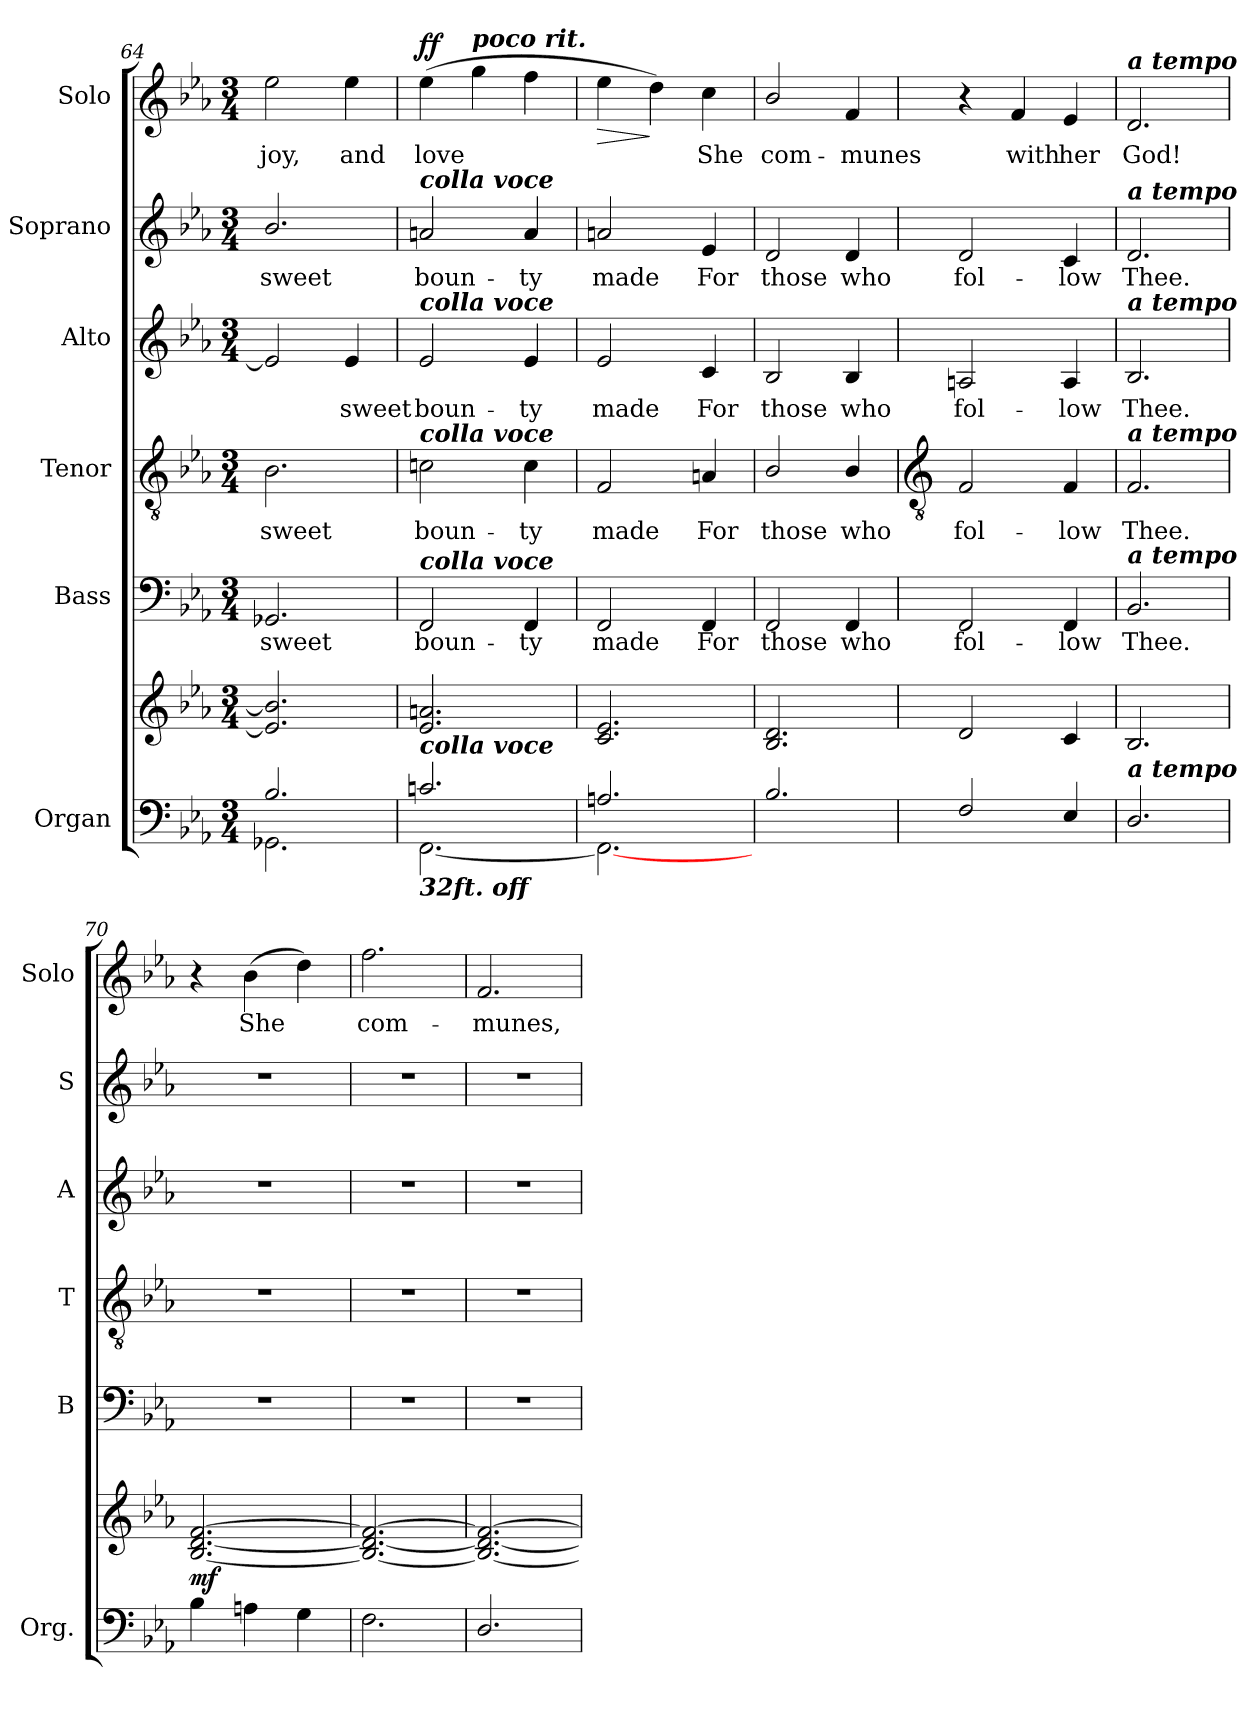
**kern	**kern	**dynam	**kern	**text	**kern	**text	**kern	**text	**kern	**text	**kern	**text	**dynam
*part6	*part6	*part6	*part5	*part5	*part4	*part4	*part3	*part3	*part2	*part2	*part1	*part1	*part1
*staff7	*staff6	*staff6/7	*staff5	*staff5	*staff4	*staff4	*staff3	*staff3	*staff2	*staff2	*staff1	*staff1	*staff1
*I"Organ	*	*	*I"Bass	*	*I"Tenor	*	*I"Alto	*	*I"Soprano	*	*I"Solo	*	*
*I'Org.	*	*	*I'B	*	*I'T	*	*I'A	*	*I'S	*	*I'Solo	*	*
*clefF4	*clefG2	*	*clefF4	*	*clefGv2	*	*clefG2	*	*clefG2	*	*clefG2	*	*
*k[b-e-a-]	*k[b-e-a-]	*	*k[b-e-a-]	*	*k[b-e-a-]	*	*k[b-e-a-]	*	*k[b-e-a-]	*	*k[b-e-a-]	*	*
*E-:	*E-:	*	*E-:	*	*E-:	*	*E-:	*	*E-:	*	*E-:	*	*
*M3/4	*M3/4	*	*M3/4	*	*M3/4	*	*M3/4	*	*M3/4	*	*M3/4	*	*
=64	=64	=64	=64	=64	=64	=64	=64	=64	=64	=64	=64	=64	=64
*^	*	*	*	*	*	*	*	*	*	*	*	*	*
!	!	!	!	!	!LO:LY:b	!	!LO:LY:b	!	!	!	!LO:LY:b	!	!LO:LY:b	!
2.B-/	2.GG-X\	2.e-] 2.b-]	.	2.GG-X	sweet	2.B-	sweet	2e-]	.	2.b-/	sweet	2ee-	joy,	.
!	!	!	!	!	!	!	!	!	!LO:LY:b	!	!	!	!LO:LY:b	!
.	.	.	.	.	.	.	.	4e-	sweet	.	.	4ee-	and	.
=65	=65	=65	=65	=65	=65	=65	=65	=65	=65	=65	=65	=65	=65	=65
!	!	!	!	!	!	!	!	!	!	!LO:TX:a:Bi:t=colla voce	!	!	!	!
!	!	!	!	!	!	!	!	!LO:TX:a:Bi:t=colla voce	!	!	!	!	!	!
!	!	!	!	!	!	!LO:TX:a:Bi:t=colla voce	!	!	!	!	!	!	!	!
!	!	!	!	!LO:TX:a:Bi:t=colla voce	!	!	!	!	!	!	!	!	!	!
!LO:TX:a:Bi:t=colla voce	!	!	!	!	!	!	!	!	!	!	!	!	!	!
!LO:TX:b:Bi:t=32ft. off	!	!	!	!	!	!	!	!	!	!	!	!	!	!
!	!	!	!	!	!LO:LY:b	!	!LO:LY:b	!	!LO:LY:b	!	!LO:LY:b	!	!LO:LY:b	!LO:DY:b
2.cn/	[2.FF\	2.e- 2.an	.	2FF	boun-	2cn	boun-	2e-	boun-	2an	boun-	(>4ee-	love	ff
!	!	!	!	!	!	!	!	!	!	!	!	!LO:TX:a:Bi:t=poco rit.	!	!
.	.	.	.	.	.	.	.	.	.	.	.	4gg	.	.
!	!	!	!	!	!LO:LY:b	!	!LO:LY:b	!	!LO:LY:b	!	!LO:LY:b	!	!	!
.	.	.	.	4FF	-ty	4c	-ty	4e-	-ty	4a	-ty	4ff	.	.
=66	=66	=66	=66	=66	=66	=66	=66	=66	=66	=66	=66	=66	=66	=66
!	!	!	!	!	!LO:LY:b	!	!LO:LY:b	!	!LO:LY:b	!	!LO:LY:b	!	!	!LO:HP:b
2.An/	2.FF\_	2.c 2.e-	.	2FF	made	2F	made	2e-	made	2an	made	4ee-	.	>
.	.	.	.	.	.	.	.	.	.	.	.	4dd)	.	]
!	!	!	!	!	!LO:LY:b	!	!LO:LY:b	!	!LO:LY:b	!	!LO:LY:b	!	!LO:LY:b	!
.	.	.	.	4FF	For	4An	For	4c	For	4e-	For	4cc	She	.
=67	=67	=67	=67	=67	=67	=67	=67	=67	=67	=67	=67	=67	=67	=67
!	!LO:N:vis=1	!	!	!	!LO:LY:b	!	!LO:LY:b	!	!LO:LY:b	!	!LO:LY:b	!	!LO:LY:b	!
2.B-/	2.ryy	2.B- 2.d	.	2FF	those	2B-/	those	2B-	those	2d	those	2b-/	com-	.
!	!	!	!	!	!LO:LY:b	!	!LO:LY:b	!	!LO:LY:b	!	!LO:LY:b	!	!LO:LY:b	!
.	.	.	.	4FF	who	4B-/	who	4B-	who	4d	who	4f	-munes	.
!!LO:LB:g=z
=68	=68	=68	=68	=68	=68	=68	=68	=68	=68	=68	=68	=68	=68	=68
*	*	*	*	*	*	*clefGv2	*	*	*	*	*	*	*	*
!	!LO:N:vis=1	!	!	!	!LO:LY:b	!	!LO:LY:b	!	!LO:LY:b	!	!LO:LY:b	!	!	!
2F/	2.ryy	2d	.	2FF	fol-	2F	fol-	2An	fol-	2d	fol-	4r	.	.
!	!	!	!	!	!	!	!	!	!	!	!	!	!LO:LY:b	!
.	.	.	.	.	.	.	.	.	.	.	.	4f	with	.
!	!	!	!	!	!LO:LY:b	!	!LO:LY:b	!	!LO:LY:b	!	!LO:LY:b	!	!LO:LY:b	!
4E-/	.	4c	.	4FF	-low	4F	-low	4A	-low	4c	-low	4e-	her	.
=69	=69	=69	=69	=69	=69	=69	=69	=69	=69	=69	=69	=69	=69	=69
!	!	!	!	!	!	!	!	!	!	!	!	!LO:TX:a:Bi:t=a tempo	!	!
!	!	!	!	!	!	!	!	!	!	!LO:TX:a:Bi:t=a tempo	!	!	!	!
!	!	!	!	!	!	!	!	!LO:TX:a:Bi:t=a tempo	!	!	!	!	!	!
!	!	!	!	!	!	!LO:TX:a:Bi:t=a tempo	!	!	!	!	!	!	!	!
!	!	!	!	!LO:TX:a:Bi:t=a tempo	!	!	!	!	!	!	!	!	!	!
!LO:TX:a:Bi:t=a tempo	!	!	!	!	!	!	!	!	!	!	!	!	!	!
!	!LO:N:vis=1	!	!	!	!LO:LY:b	!	!LO:LY:b	!	!LO:LY:b	!	!LO:LY:b	!	!LO:LY:b	!
2.D/	2.ryy	2.B-	.	2.BB-	Thee.	2.F	Thee.	2.B-	Thee.	2.d	Thee.	2.d	God!	.
=70	=70	=70	=70	=70	=70	=70	=70	=70	=70	=70	=70	=70	=70	=70
!	!LO:N:vis=1	!	!LO:DY:b	!LO:N:vis=1	!	!LO:N:vis=1	!	!LO:N:vis=1	!	!LO:N:vis=1	!	!	!	!
4B-\	2.ryy	[2.B- [2.d [2.f	mf	2.r	.	2.r	.	2.r	.	2.r	.	4r	.	.
!	!	!	!	!	!	!	!	!	!	!	!	!	!LO:LY:b	!
4An\	.	.	.	.	.	.	.	.	.	.	.	(>4b-	She	.
4G\	.	.	.	.	.	.	.	.	.	.	.	4dd)	.	.
=71	=71	=71	=71	=71	=71	=71	=71	=71	=71	=71	=71	=71	=71	=71
!	!LO:N:vis=1	!	!	!LO:N:vis=1	!	!LO:N:vis=1	!	!LO:N:vis=1	!	!LO:N:vis=1	!	!	!LO:LY:b	!
2.F\	2.ryy	2.B-_ 2.d_ 2.f_	.	2.r	.	2.r	.	2.r	.	2.r	.	2.ff	com-	.
=72	=72	=72	=72	=72	=72	=72	=72	=72	=72	=72	=72	=72	=72	=72
!	!LO:N:vis=1	!	!	!LO:N:vis=1	!	!LO:N:vis=1	!	!LO:N:vis=1	!	!LO:N:vis=1	!	!	!LO:LY:b	!
2.D/	2.ryy	2.B-_ 2.d_ 2.f_	.	2.r	.	2.r	.	2.r	.	2.r	.	2.f	-munes,	.
*v	*v	*	*	*	*	*	*	*	*	*	*	*	*	*
=	=	=	=	=	=	=	=	=	=	=	=	=	=
*-	*-	*-	*-	*-	*-	*-	*-	*-	*-	*-	*-	*-	*-
